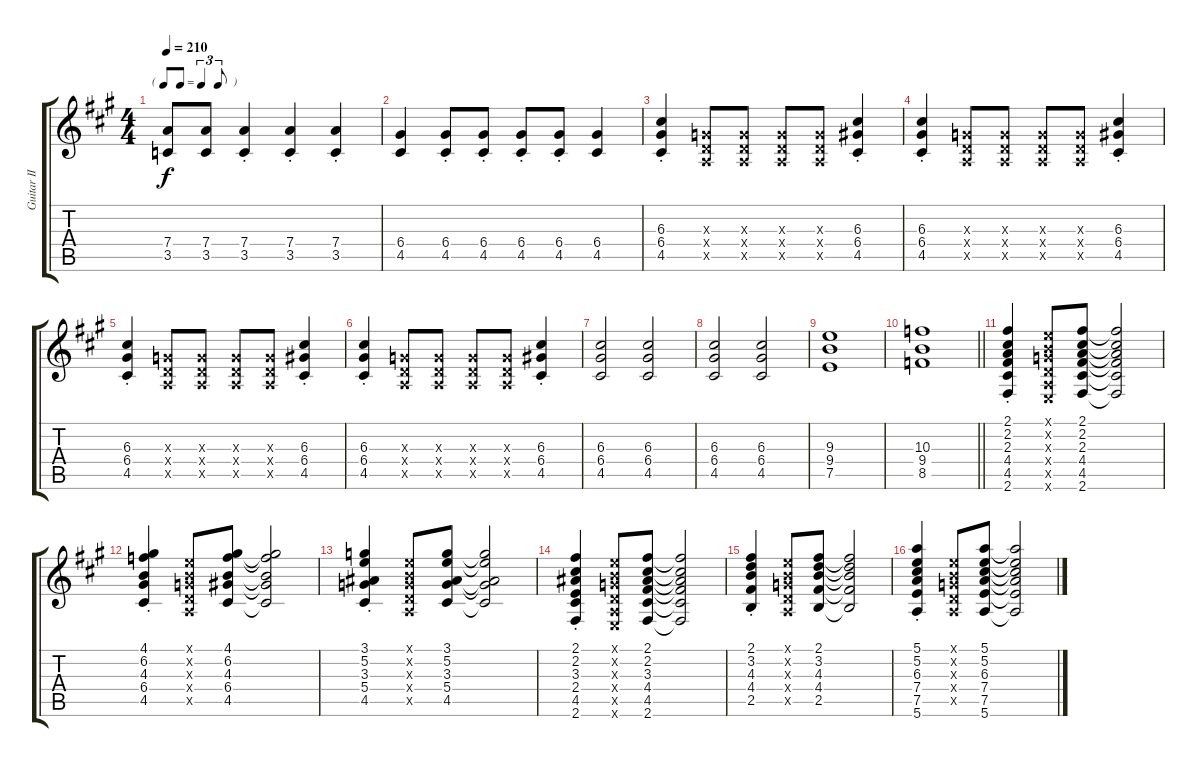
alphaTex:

\track ("Guitar II" "Guitar II") {instrument distortionguitar}
\staff {score tabs}
\tuning (E4 B3 G3 D3 A2 E2) {hide}
\ts (4 4)
\tf triplet8th
\tempo 210
\clef g2
\ks a
(7.4 3.5).8{dy f} (7.4 3.5).8 (7.4{st} 3.5{st}).4 (7.4{st} 3.5{st}).4 (7.4{st} 3.5{st}).4 |
(6.4 4.5).4 (6.4{st} 4.5{st}).8 (6.4{st} 4.5{st}).8 (6.4{st} 4.5{st}).8 (6.4{st} 4.5{st}).8 (6.4 4.5).4 |
(6.3{st} 6.4{st} 4.5{st}).4 (0.3{x} 0.4{x} 0.5{x}).8 (0.3{x} 0.4{x} 0.5{x}).8 (0.3{x} 0.4{x} 0.5{x}).8 (0.3{x} 0.4{x} 0.5{x}).8 (6.3{st} 6.4{st} 4.5{st}).4 |
(6.3{st} 6.4{st} 4.5{st}).4 (0.3{x} 0.4{x} 0.5{x}).8 (0.3{x} 0.4{x} 0.5{x}).8 (0.3{x} 0.4{x} 0.5{x}).8 (0.3{x} 0.4{x} 0.5{x}).8 (6.3{st} 6.4{st} 4.5{st}).4 |
(6.3{st} 6.4{st} 4.5{st}).4 (0.3{x} 0.4{x} 0.5{x}).8 (0.3{x} 0.4{x} 0.5{x}).8 (0.3{x} 0.4{x} 0.5{x}).8 (0.3{x} 0.4{x} 0.5{x}).8 (6.3{st} 6.4{st} 4.5{st}).4 |
(6.3{st} 6.4{st} 4.5{st}).4 (0.3{x} 0.4{x} 0.5{x}).8 (0.3{x} 0.4{x} 0.5{x}).8 (0.3{x} 0.4{x} 0.5{x}).8 (0.3{x} 0.4{x} 0.5{x}).8 (6.3{st} 6.4{st} 4.5{st}).4 |
(6.3 6.4 4.5).2 (6.3 6.4 4.5).2 |
(6.3 6.4 4.5).2 (6.3 6.4 4.5).2 |
(9.3 9.4 7.5).1 |
\barLineRight lightlight
(10.3 9.4 8.5).1 |
(2.1{st} 2.2{st} 2.3{st} 4.4{st} 4.5{st} 2.6{st}).4 (0.1{x} 0.2{x} 0.3{x} 0.4{x} 0.5{x} 0.6{x}).8 (2.1 2.2 2.3 4.4 4.5 2.6).8 (2.1{t} 2.2{t} 2.3{t} 4.4{t} 4.5{t} 2.6{t}).2 |
(4.1{st} 6.2{st} 4.3{st} 6.4{st} 4.5{st}).4 (0.1{x} 0.2{x} 0.3{x} 0.4{x} 0.5{x}).8 (4.1 6.2 4.3 6.4 4.5).8 (4.1{t} 6.2{t} 4.3{t} 6.4{t} 4.5{t}).2 |
(3.1{st} 5.2{st} 3.3{st} 5.4{st} 4.5{st}).4 (0.1{x} 0.2{x} 0.3{x} 0.4{x} 0.5{x}).8 (3.1 5.2 3.3 5.4 4.5).8 (3.1{t} 5.2{t} 3.3{t} 5.4{t} 4.5{t}).2 |
(2.1{st} 2.2{st} 3.3{st} 2.4{st} 4.5{st} 2.6{st}).4 (0.1{x} 0.2{x} 0.3{x} 0.4{x} 0.5{x} 0.6{x}).8 (2.1 2.2 3.3 4.4 4.5 2.6).8 (2.1{t} 2.2{t} 3.3{t} 4.4{t} 4.5{t} 2.6{t}).2 |
(2.1{st} 3.2{st} 4.3{st} 4.4{st} 2.5{st}).4 (0.1{x} 0.2{x} 0.3{x} 0.4{x} 0.5{x}).8 (2.1 3.2 4.3 4.4 2.5).8 (2.1{t} 3.2{t} 4.3{t} 4.4{t} 2.5{t}).2 |
(5.1{st} 5.2{st} 6.3{st} 7.4{st} 7.5{st} 5.6).4 (0.1{x} 0.2{x} 0.3{x} 0.4{x} 0.5{x}).8 (5.1 5.2 6.3 7.4 7.5 5.6).8 (5.1{t} 5.2{t} 6.3{t} 7.4{t} 7.5{t} 5.6{t}).2
